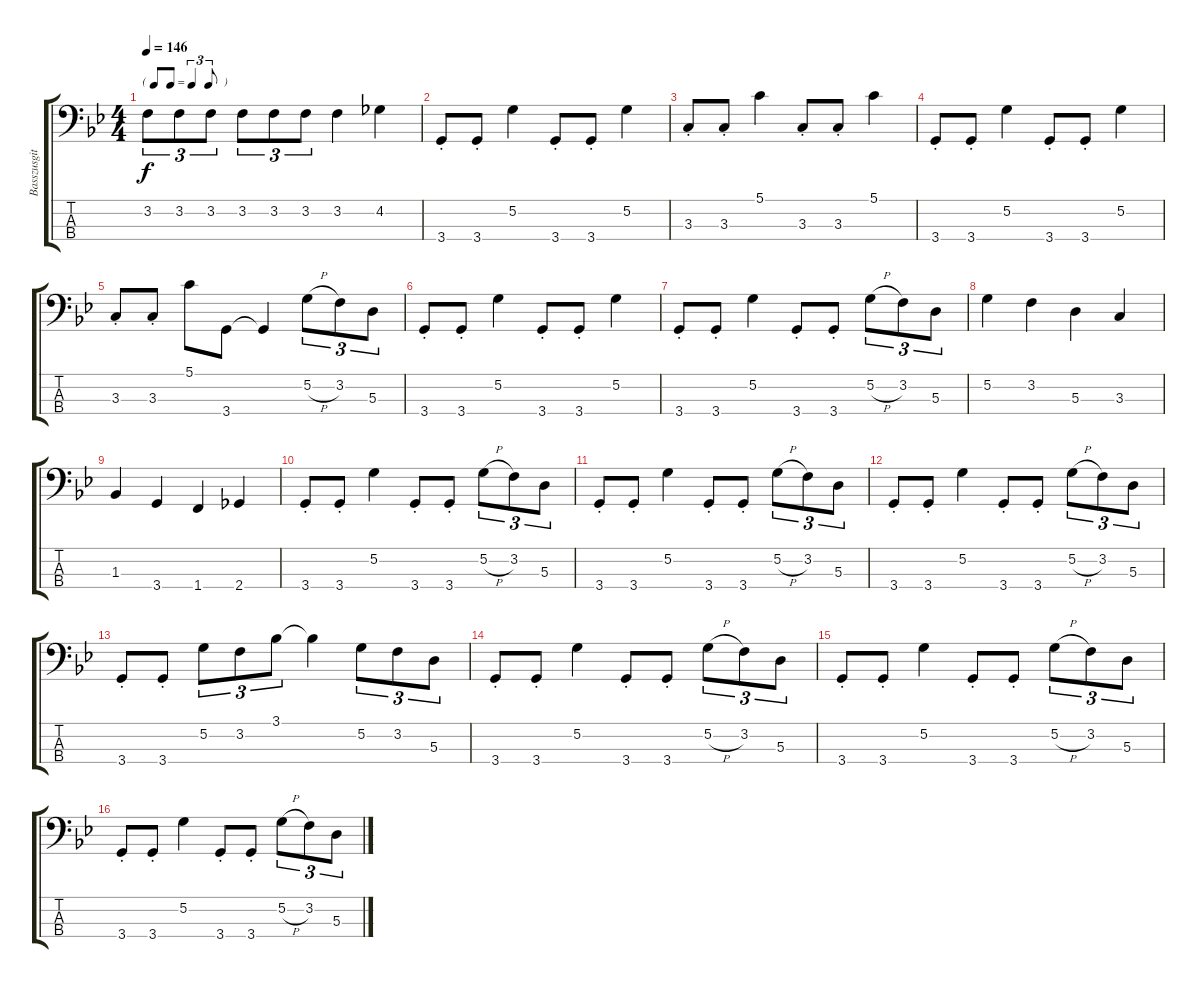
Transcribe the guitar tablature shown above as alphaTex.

\track ("Basszusgitár (Bob Daisley)" "Basszusgit") {instrument electricbassfinger}
\staff {score tabs}
\tuning (G2 D2 A1 E1) {hide}
\ts (4 4)
\tf triplet8th
\tempo 146
\clef f4
\ks bb
3.2.8{tu (3 2) dy f} 3.2.8{tu (3 2)} 3.2.8{tu (3 2)} 3.2.8{tu (3 2)} 3.2.8{tu (3 2)} 3.2.8{tu (3 2)} 3.2.4 4.2.4 |
3.4{st}.8 3.4{st}.8 5.2.4 3.4{st}.8 3.4{st}.8 5.2.4 |
3.3{st}.8 3.3{st}.8 5.1.4 3.3{st}.8 3.3{st}.8 5.1.4 |
3.4{st}.8 3.4{st}.8 5.2.4 3.4{st}.8 3.4{st}.8 5.2.4 |
3.3{st}.8 3.3{st}.8 5.1.8 3.4.8 3.4{t}.4 5.2{h}.8{tu (3 2)} 3.2.8{tu (3 2)} 5.3.8{tu (3 2)} |
3.4{st}.8 3.4{st}.8 5.2.4 3.4{st}.8 3.4{st}.8 5.2.4 |
3.4{st}.8 3.4{st}.8 5.2.4 3.4{st}.8 3.4{st}.8 5.2{h}.8{tu (3 2)} 3.2.8{tu (3 2)} 5.3.8{tu (3 2)} |
5.2.4 3.2.4 5.3.4 3.3.4 |
1.3.4 3.4.4 1.4.4 2.4.4 |
3.4{st}.8 3.4{st}.8 5.2.4 3.4{st}.8 3.4{st}.8 5.2{h}.8{tu (3 2)} 3.2.8{tu (3 2)} 5.3.8{tu (3 2)} |
3.4{st}.8 3.4{st}.8 5.2.4 3.4{st}.8 3.4{st}.8 5.2{h}.8{tu (3 2)} 3.2.8{tu (3 2)} 5.3.8{tu (3 2)} |
3.4{st}.8 3.4{st}.8 5.2.4 3.4{st}.8 3.4{st}.8 5.2{h}.8{tu (3 2)} 3.2.8{tu (3 2)} 5.3.8{tu (3 2)} |
3.4{st}.8 3.4{st}.8 5.2.8{tu (3 2)} 3.2.8{tu (3 2)} 3.1.8{tu (3 2)} 3.1{t}.4 5.2.8{tu (3 2)} 3.2.8{tu (3 2)} 5.3.8{tu (3 2)} |
3.4{st}.8 3.4{st}.8 5.2.4 3.4{st}.8 3.4{st}.8 5.2{h}.8{tu (3 2)} 3.2.8{tu (3 2)} 5.3.8{tu (3 2)} |
3.4{st}.8 3.4{st}.8 5.2.4 3.4{st}.8 3.4{st}.8 5.2{h}.8{tu (3 2)} 3.2.8{tu (3 2)} 5.3.8{tu (3 2)} |
3.4{st}.8 3.4{st}.8 5.2.4 3.4{st}.8 3.4{st}.8 5.2{h}.8{tu (3 2)} 3.2.8{tu (3 2)} 5.3.8{tu (3 2)}
